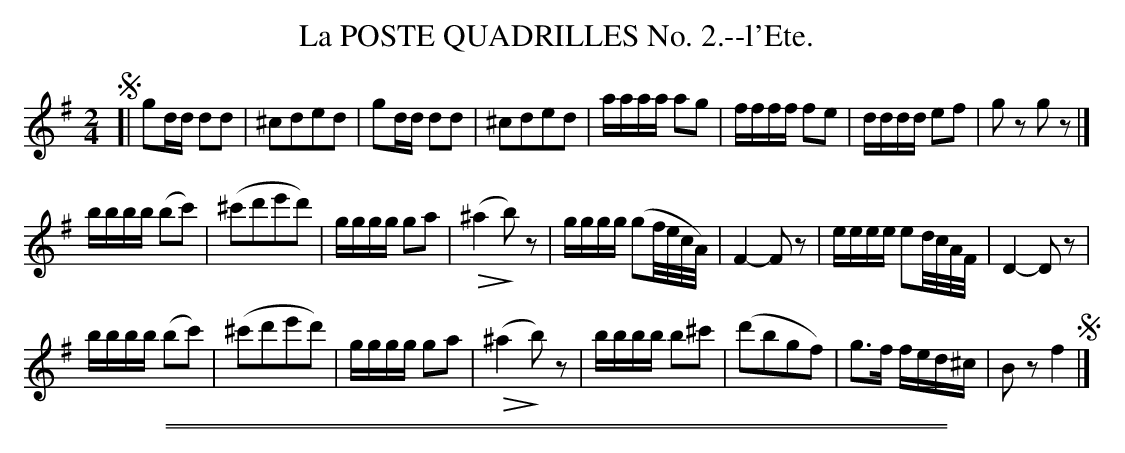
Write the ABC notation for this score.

X:1
T: La POSTE QUADRILLES No. 2.--l'Ete.
U: Q=!diminuendo(!
U: q=!diminuendo)!
M: 2/4
L: 1/16
K: G
!segno![|\
g2dd d2d2 | ^c2d2e2d2 | g2dd d2d2 | ^c2d2e2d2 |\
aaaa a2g2 | ffff f2e2 | dddd e2f2 | g2z2 g2z2 |]
bbbb (b2c'2) | (^c'2d'2e'2d'2) | gggg g2a2 | Q(^a4 qb2)z2 |\
gggg (g2f/e/c/A/) | F4- F2z2 | eeee e2d/c/A/F/ | D4- D2z2 |
bbbb (b2c'2) | (^c'2d'2e'2d'2) | gggg g2a2 | Q(^a4 qb2)z2 |\
bbbb b2^c'2 | (d'2b2g2f2) | g3f fed^c | B2z2 f4 !segno!|]
